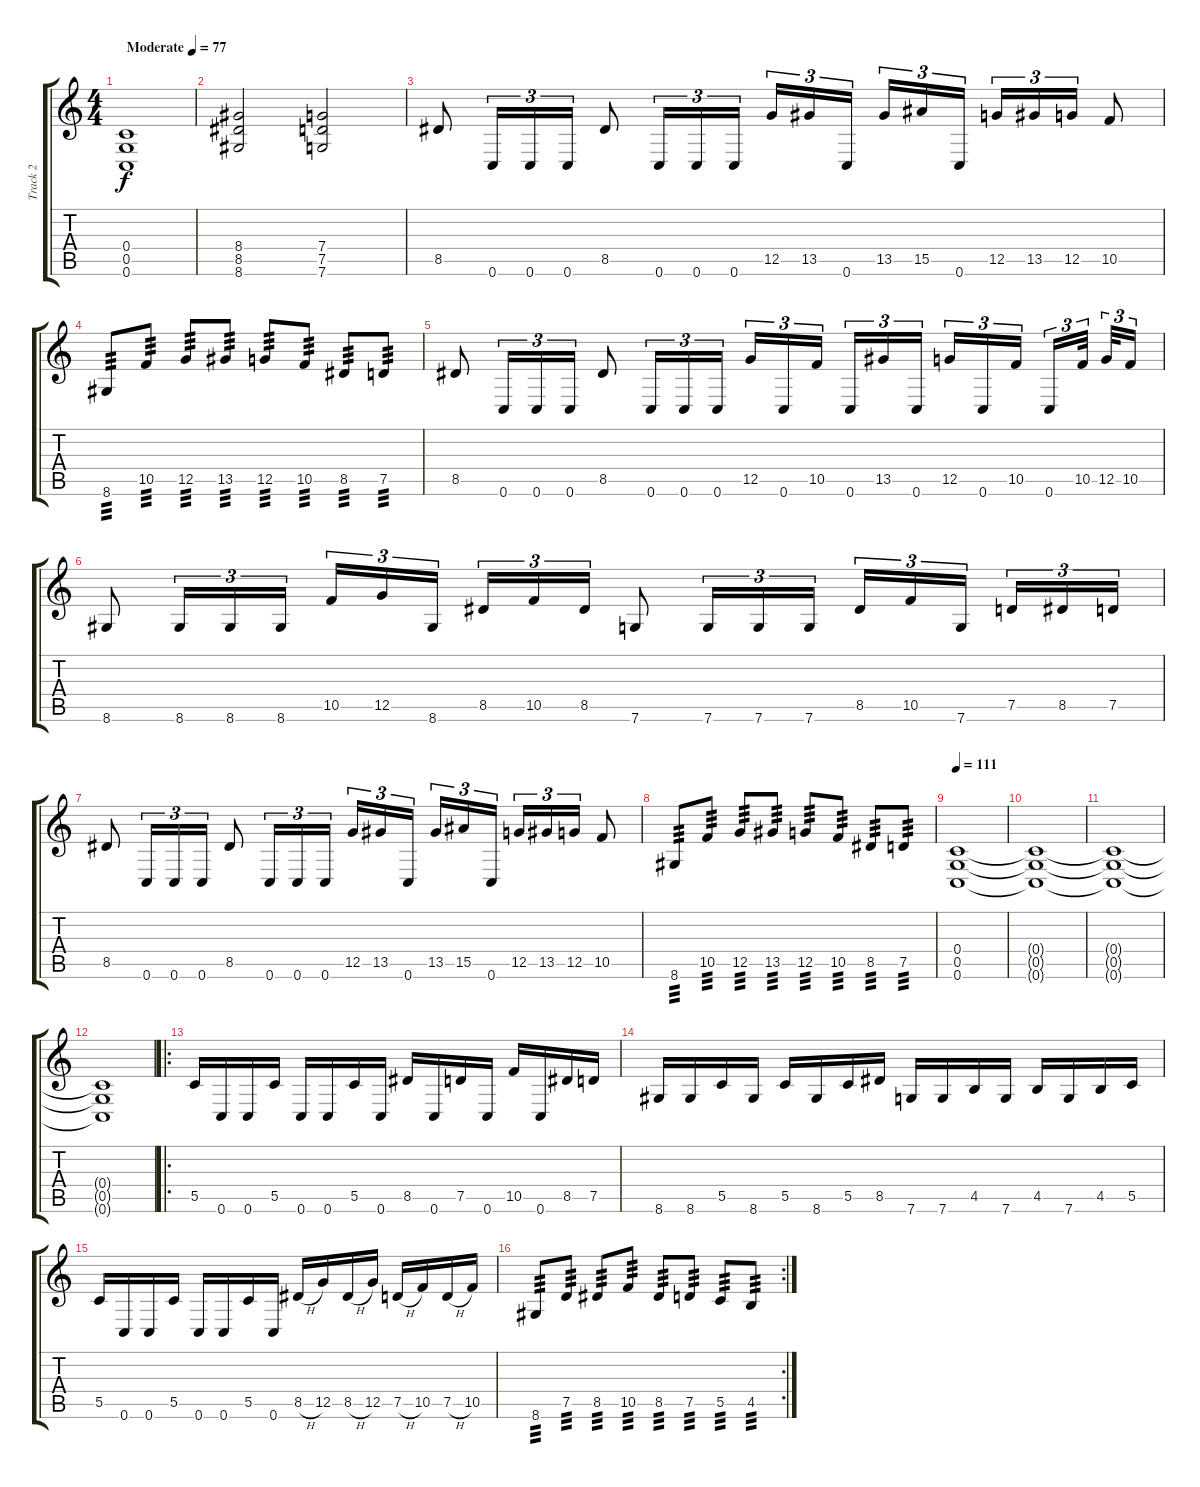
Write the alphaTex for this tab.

\track ("Track 2" "Track 2") {instrument distortionguitar}
\staff {score tabs}
\tuning (D4 A3 F3 C3 G2 C2) {hide}
\ts (4 4)
\tempo (77 "Moderate")
\clef g2
\ks c
(0.4 0.5 0.6).1{dy f instrument distortionguitar} |
(8.4 8.5 8.6).2 (7.4 7.5 7.6).2 |
8.5.8 0.6.16{tu (3 2)} 0.6.16{tu (3 2)} 0.6.16{tu (3 2)} 8.5.8 0.6.16{tu (3 2)} 0.6.16{tu (3 2)} 0.6.16{tu (3 2)} 12.5.16{tu (3 2)} 13.5.16{tu (3 2)} 0.6.16{tu (3 2) beam splitsecondary} 13.5.16{tu (3 2)} 15.5.16{tu (3 2)} 0.6.16{tu (3 2)} 12.5.16{tu (3 2)} 13.5.16{tu (3 2)} 12.5.16{tu (3 2)} 10.5.8 |
8.6.8{tp 3} 10.5.8{tp 3} 12.5.8{tp 3} 13.5.8{tp 3} 12.5.8{tp 3} 10.5.8{tp 3} 8.5.8{tp 3} 7.5.8{tp 3} |
8.5.8 0.6.16{tu (3 2)} 0.6.16{tu (3 2)} 0.6.16{tu (3 2)} 8.5.8 0.6.16{tu (3 2)} 0.6.16{tu (3 2)} 0.6.16{tu (3 2)} 12.5.16{tu (3 2)} 0.6.16{tu (3 2)} 10.5.16{tu (3 2) beam splitsecondary} 0.6.16{tu (3 2)} 13.5.16{tu (3 2)} 0.6.16{tu (3 2)} 12.5.16{tu (3 2)} 0.6.16{tu (3 2)} 10.5.16{tu (3 2) beam splitsecondary} 0.6.16{tu (3 2)} 10.5.32{tu (3 2) beam splitsecondary} 12.5.32{tu (3 2)} 10.5.16{tu (3 2)} |
8.6.8 8.6.16{tu (3 2)} 8.6.16{tu (3 2)} 8.6.16{tu (3 2)} 10.5.16{tu (3 2)} 12.5.16{tu (3 2)} 8.6.16{tu (3 2) beam splitsecondary} 8.5.16{tu (3 2)} 10.5.16{tu (3 2)} 8.5.16{tu (3 2)} 7.6.8 7.6.16{tu (3 2)} 7.6.16{tu (3 2)} 7.6.16{tu (3 2)} 8.5.16{tu (3 2)} 10.5.16{tu (3 2)} 7.6.16{tu (3 2) beam splitsecondary} 7.5.16{tu (3 2)} 8.5.16{tu (3 2)} 7.5.16{tu (3 2)} |
8.5.8 0.6.16{tu (3 2)} 0.6.16{tu (3 2)} 0.6.16{tu (3 2)} 8.5.8 0.6.16{tu (3 2)} 0.6.16{tu (3 2)} 0.6.16{tu (3 2)} 12.5.16{tu (3 2)} 13.5.16{tu (3 2)} 0.6.16{tu (3 2) beam splitsecondary} 13.5.16{tu (3 2)} 15.5.16{tu (3 2)} 0.6.16{tu (3 2)} 12.5.16{tu (3 2)} 13.5.16{tu (3 2)} 12.5.16{tu (3 2)} 10.5.8 |
8.6.8{tp 3} 10.5.8{tp 3} 12.5.8{tp 3} 13.5.8{tp 3} 12.5.8{tp 3} 10.5.8{tp 3} 8.5.8{tp 3} 7.5.8{tp 3} |
\tempo 111
(0.4 0.5 0.6).1 |
(0.4{t} 0.5{t} 0.6{t}).1 |
(0.4{t} 0.5{t} 0.6{t}).1 |
(0.4{t} 0.5{t} 0.6{t}).1 |
\ro
5.5.16 0.6.16 0.6.16 5.5.16 0.6.16 0.6.16 5.5.16 0.6.16 8.5.16 0.6.16 7.5.16 0.6.16 10.5.16 0.6.16 8.5.16 7.5.16 |
8.6.16 8.6.16 5.5.16 8.6.16 5.5.16 8.6.16 5.5.16 8.5.16 7.6.16 7.6.16 4.5.16 7.6.16 4.5.16 7.6.16 4.5.16 5.5.16 |
5.5.16 0.6.16 0.6.16 5.5.16 0.6.16 0.6.16 5.5.16 0.6.16 8.5{h}.16 12.5.16 8.5{h}.16 12.5.16 7.5{h}.16 10.5.16 7.5{h}.16 10.5.16 |
\rc 2
8.6.8{tp 3} 7.5.8{tp 3} 8.5.8{tp 3} 10.5.8{tp 3} 8.5.8{tp 3} 7.5.8{tp 3} 5.5.8{tp 3} 4.5.8{tp 3}
